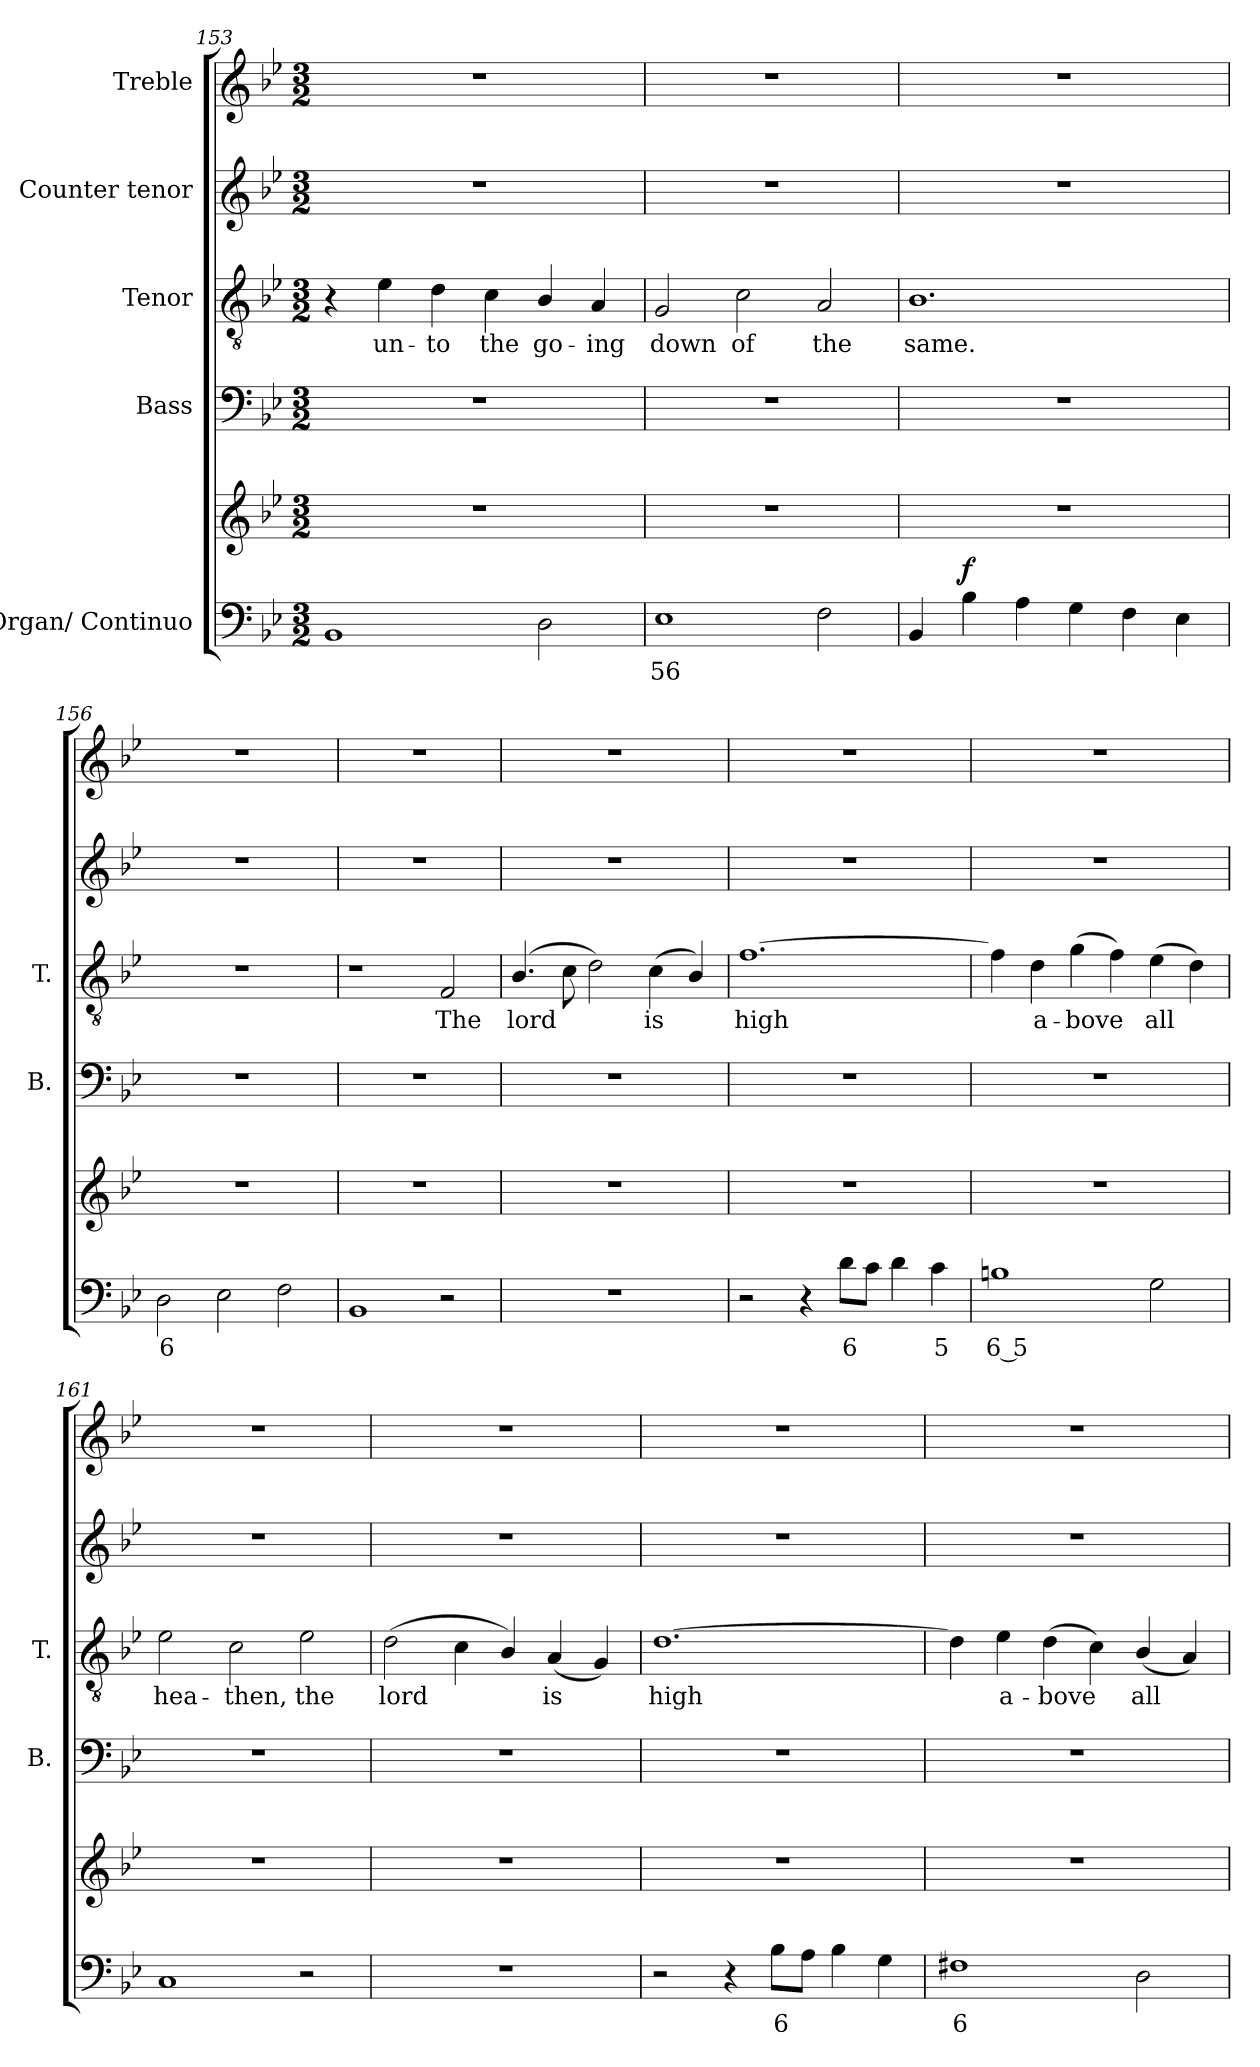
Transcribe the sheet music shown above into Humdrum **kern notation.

**kern	**text	**kern	**dynam	**kern	**kern	**text	**kern	**kern
*part5	*part5	*part5	*part5	*part4	*part3	*part3	*part2	*part1
*staff6	*staff6	*staff5	*staff5/6	*staff4	*staff3	*staff3	*staff2	*staff1
*I"Organ/ Continuo	*	*	*	*I"Bass	*I"Tenor	*	*I"Counter tenor	*I"Treble
*	*	*	*	*I'B.	*I'T.	*	*	*
*clefF4	*	*clefG2	*	*clefF4	*clefGv2	*	*clefG2	*clefG2
*	*	*	*	*	*ITrd7c12	*	*	*
*k[b-e-]	*	*k[b-e-]	*	*k[b-e-]	*k[b-e-]	*	*k[b-e-]	*k[b-e-]
*B-:	*	*B-:	*	*B-:	*B-:	*	*B-:	*B-:
*M3/2	*	*M3/2	*	*M3/2	*M3/2	*	*M3/2	*M3/2
=153	=153	=153	=153	=153	=153	=153	=153	=153
!	!	!LO:N:vis=1	!	!LO:N:vis=1	!	!	!LO:N:vis=1	!LO:N:vis=1
1BB-i	.	1.r	.	1.r	4r	.	1.r	1.r
!	!	!	!	!	!	!LO:LY:b:color=#000000	!	!
.	.	.	.	.	4E-i\	un-	.	.
!	!	!	!	!	!	!LO:LY:b:color=#000000	!	!
.	.	.	.	.	4Di\	-to	.	.
!	!	!	!	!	!	!LO:LY:b:color=#000000	!	!
.	.	.	.	.	4Ci\	the	.	.
!	!	!	!	!	!	!LO:LY:b:color=#000000	!	!
2Di\	.	.	.	.	4BB-i/	go-	.	.
!	!	!	!	!	!	!LO:LY:b:color=#000000	!	!
.	.	.	.	.	4AAi/	-ing	.	.
=154	=154	=154	=154	=154	=154	=154	=154	=154
!	!LO:LY:b:color=#000000	!LO:N:vis=1	!	!LO:N:vis=1	!	!	!	!
!	!	!	!	!	!	!LO:LY:b:color=#000000	!LO:N:vis=1	!LO:N:vis=1
1E-i	56	1.r	.	1.r	2GGi/	down	1.r	1.r
!	!	!	!	!	!	!LO:LY:b:color=#000000	!	!
.	.	.	.	.	2Ci\	of	.	.
!	!	!	!	!	!	!LO:LY:b:color=#000000	!	!
2Fi\	.	.	.	.	2AAi/	the	.	.
=155	=155	=155	=155	=155	=155	=155	=155	=155
!	!	!LO:N:vis=1	!	!LO:N:vis=1	!	!	!	!
!	!	!	!	!	!	!LO:LY:b:color=#000000	!LO:N:vis=1	!LO:N:vis=1
4BB-i/	.	1.r	.	1.r	1.BB-i	same.	1.r	1.r
4B-i\	.	.	f	.	.	.	.	.
4Ai\	.	.	.	.	.	.	.	.
4Gi\	.	.	.	.	.	.	.	.
4Fi\	.	.	.	.	.	.	.	.
4E-i\	.	.	.	.	.	.	.	.
!!LO:LB:g=z
=156	=156	=156	=156	=156	=156	=156	=156	=156
!	!LO:LY:b:color=#000000	!LO:N:vis=1	!	!LO:N:vis=1	!LO:N:vis=1	!	!LO:N:vis=1	!LO:N:vis=1
2Di\	6	1.r	.	1.r	1.r	.	1.r	1.r
2E-i\	.	.	.	.	.	.	.	.
2Fi\	.	.	.	.	.	.	.	.
=157	=157	=157	=157	=157	=157	=157	=157	=157
!	!	!LO:N:vis=1	!	!LO:N:vis=1	!	!	!LO:N:vis=1	!LO:N:vis=1
1BB-i	.	1.r	.	1.r	1r	.	1.r	1.r
!	!	!	!	!	!	!LO:LY:b:color=#000000	!	!
2r	.	.	.	.	2FFi/	The	.	.
=158	=158	=158	=158	=158	=158	=158	=158	=158
!LO:N:vis=1	!	!LO:N:vis=1	!	!LO:N:vis=1	!	!	!	!
!	!	!	!	!	!	!LO:LY:b:color=#000000	!LO:N:vis=1	!LO:N:vis=1
1.r	.	1.r	.	1.r	(4.BB-i/	lord	1.r	1.r
.	.	.	.	.	8Ci\	.	.	.
.	.	.	.	.	2Di\)	.	.	.
!	!	!	!	!	!	!LO:LY:b:color=#000000	!	!
.	.	.	.	.	(4Ci\	is	.	.
.	.	.	.	.	4BB-i/)	.	.	.
=159	=159	=159	=159	=159	=159	=159	=159	=159
!	!	!LO:N:vis=1	!	!LO:N:vis=1	!	!	!	!
!	!	!	!	!	!	!LO:LY:b:color=#000000	!LO:N:vis=1	!LO:N:vis=1
2r	.	1.r	.	1.r	[1.Fi	high	1.r	1.r
4r	.	.	.	.	.	.	.	.
!	!LO:LY:b:color=#000000	!	!	!	!	!	!	!
8di\L	6	.	.	.	.	.	.	.
8ci\J	.	.	.	.	.	.	.	.
!	!LO:LY:b:color=#000000	!	!	!	!	!	!	!
4di\	-	.	.	.	.	.	.	.
!	!LO:LY:b:color=#000000	!	!	!	!	!	!	!
4ci\	5	.	.	.	.	.	.	.
=160	=160	=160	=160	=160	=160	=160	=160	=160
!	!LO:LY:b:color=#000000	!LO:N:vis=1	!	!LO:N:vis=1	!	!	!LO:N:vis=1	!LO:N:vis=1
1Bni	6 5	1.r	.	1.r	4Fi\]	.	1.r	1.r
!	!	!	!	!	!	!LO:LY:b:color=#000000	!	!
.	.	.	.	.	4Di\	a-	.	.
!	!	!	!	!	!	!LO:LY:b:color=#000000	!	!
.	.	.	.	.	(4Gi\	-bove	.	.
.	.	.	.	.	4Fi\)	.	.	.
!	!	!	!	!	!	!LO:LY:b:color=#000000	!	!
2Gi\	.	.	.	.	(4E-i\	all	.	.
.	.	.	.	.	4Di\)	.	.	.
!!LO:LB:g=z
=161	=161	=161	=161	=161	=161	=161	=161	=161
!	!	!LO:N:vis=1	!	!LO:N:vis=1	!	!	!	!
!	!	!	!	!	!	!LO:LY:b:color=#000000	!LO:N:vis=1	!LO:N:vis=1
1Ci	.	1.r	.	1.r	2E-i\	hea-	1.r	1.r
!	!	!	!	!	!	!LO:LY:b:color=#000000	!	!
.	.	.	.	.	2Ci\	-then,	.	.
!	!	!	!	!	!	!LO:LY:b:color=#000000	!	!
2r	.	.	.	.	2E-i\	the	.	.
=162	=162	=162	=162	=162	=162	=162	=162	=162
!LO:N:vis=1	!	!LO:N:vis=1	!	!LO:N:vis=1	!	!	!	!
!	!	!	!	!	!	!LO:LY:b:color=#000000	!LO:N:vis=1	!LO:N:vis=1
1.r	.	1.r	.	1.r	(2Di\	lord	1.r	1.r
.	.	.	.	.	4Ci\	.	.	.
.	.	.	.	.	4BB-i/)	.	.	.
!	!	!	!	!	!	!LO:LY:b:color=#000000	!	!
.	.	.	.	.	(4AAi/	is	.	.
.	.	.	.	.	4GGi/)	.	.	.
=163	=163	=163	=163	=163	=163	=163	=163	=163
!	!	!LO:N:vis=1	!	!LO:N:vis=1	!	!	!	!
!	!	!	!	!	!	!LO:LY:b:color=#000000	!LO:N:vis=1	!LO:N:vis=1
2r	.	1.r	.	1.r	[1.Di	high	1.r	1.r
4r	.	.	.	.	.	.	.	.
!	!LO:LY:b:color=#000000	!	!	!	!	!	!	!
8B-i\L	6	.	.	.	.	.	.	.
8Ai\J	.	.	.	.	.	.	.	.
!	!LO:LY:b:color=#000000	!	!	!	!	!	!	!
4B-i\	-	.	.	.	.	.	.	.
4Gi\	.	.	.	.	.	.	.	.
=164	=164	=164	=164	=164	=164	=164	=164	=164
!	!LO:LY:b:color=#000000	!LO:N:vis=1	!	!LO:N:vis=1	!	!	!LO:N:vis=1	!LO:N:vis=1
1F#Xi	6	1.r	.	1.r	4Di\]	.	1.r	1.r
!	!	!	!	!	!	!LO:LY:b:color=#000000	!	!
.	.	.	.	.	4E-i\	a-	.	.
!	!	!	!	!	!	!LO:LY:b:color=#000000	!	!
.	.	.	.	.	(4Di\	-bove	.	.
.	.	.	.	.	4Ci\)	.	.	.
!	!	!	!	!	!	!LO:LY:b:color=#000000	!	!
2Di\	.	.	.	.	(4BB-i/	all	.	.
.	.	.	.	.	4AAi/)	.	.	.
=	=	=	=	=	=	=	=	=
*-	*-	*-	*-	*-	*-	*-	*-	*-
